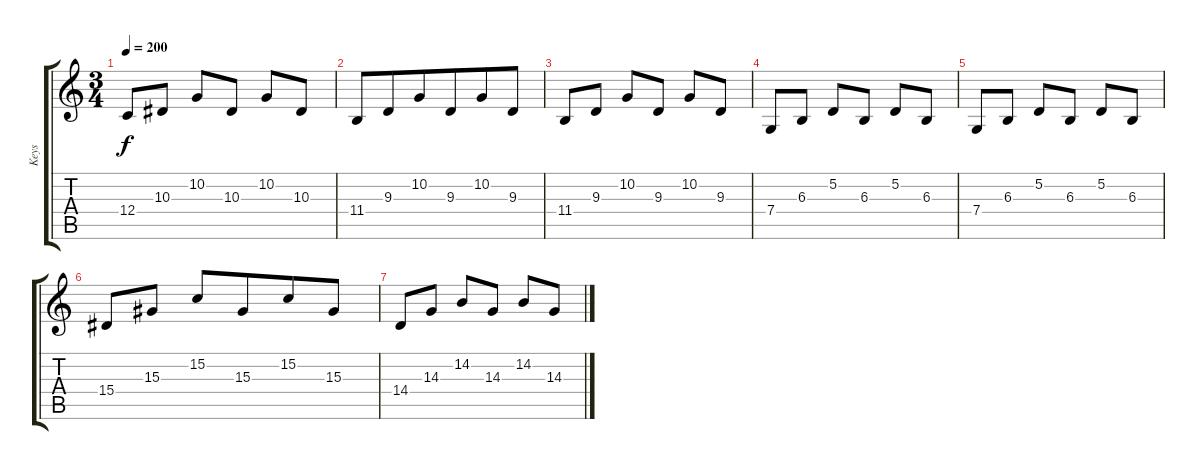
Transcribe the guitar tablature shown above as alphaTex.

\track ("Keys" "Keys") {instrument orchestralharp}
\staff {score tabs}
\tuning (D4 A3 F3 C3 G2 C2) {hide}
\ts (3 4)
\tempo 200
\clef g2
\ks c
12.4.8{dy f} 10.3.8 10.2.8 10.3.8 10.2.8{beam merge} 10.3.8 |
11.4.8 9.3.8{beam merge} 10.2.8 9.3.8{beam merge} 10.2.8{beam merge} 9.3.8 |
11.4.8 9.3.8 10.2.8 9.3.8 10.2.8 9.3.8 |
7.4.8{beam merge} 6.3.8 5.2.8 6.3.8 5.2.8{beam merge} 6.3.8 |
7.4.8 6.3.8 5.2.8{beam merge} 6.3.8 5.2.8 6.3.8 |
15.4.8 15.3.8 15.2.8 15.3.8{beam merge} 15.2.8 15.3.8 |
14.4.8 14.3.8 14.2.8 14.3.8 14.2.8{beam merge} 14.3.8
